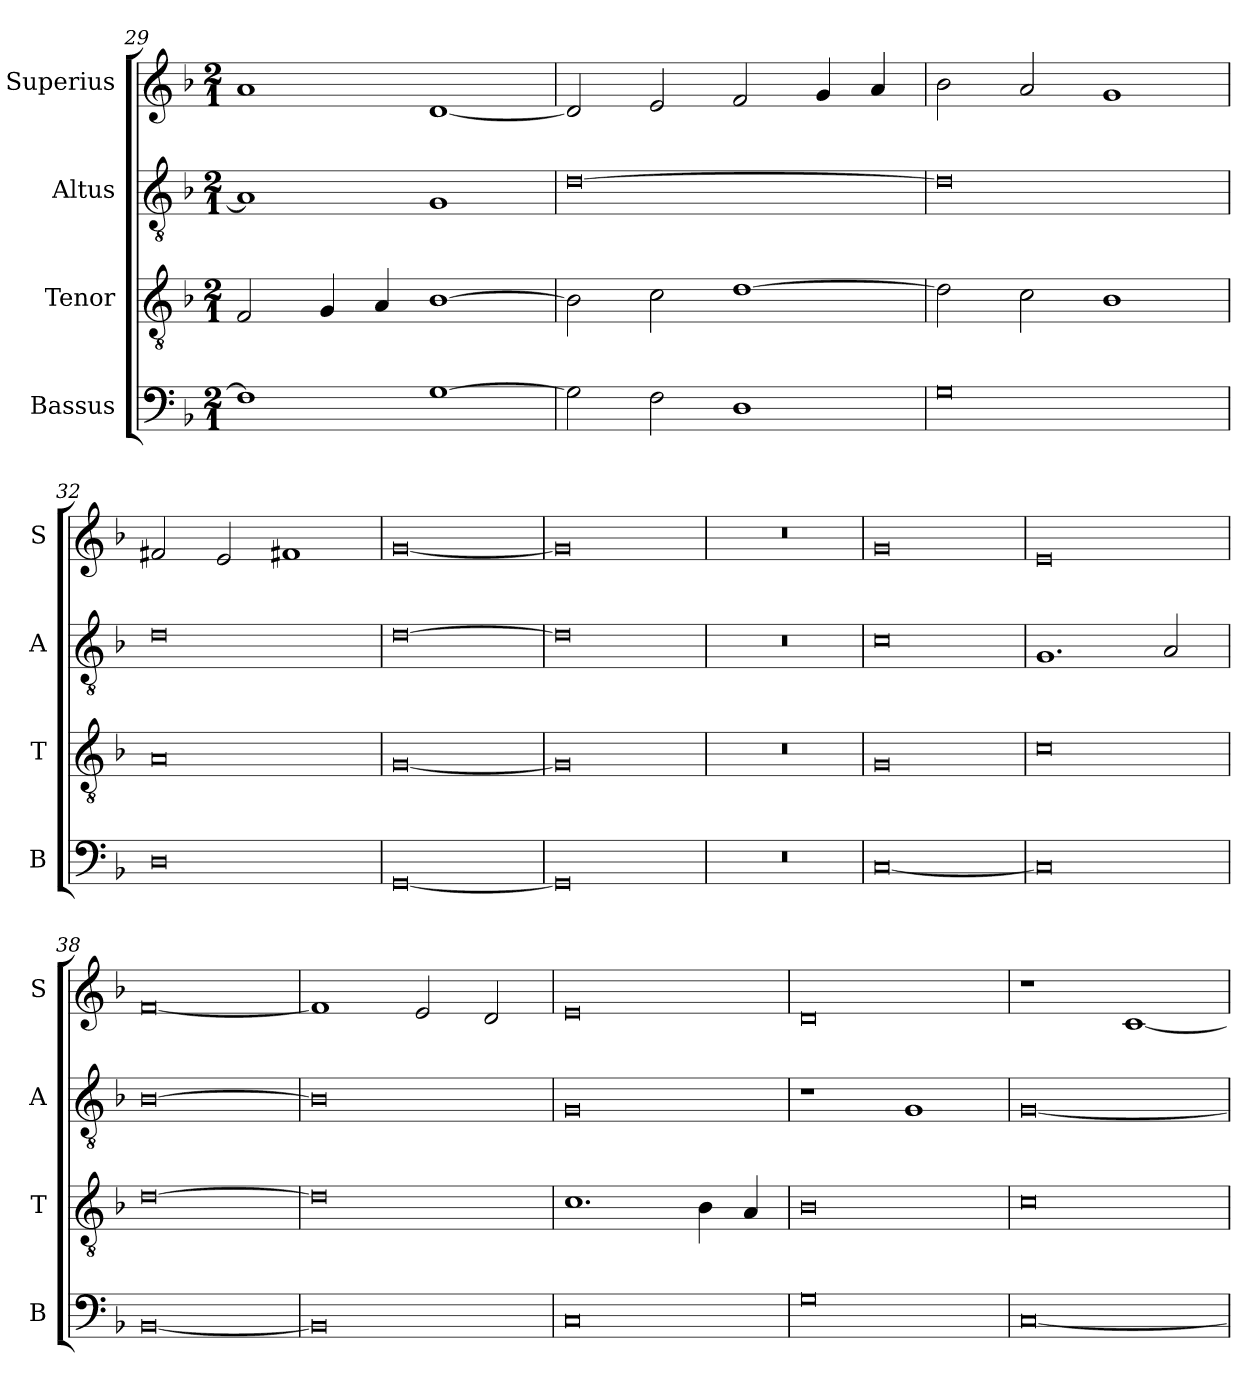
**kern	**kern	**kern	**kern
*part4	*part3	*part2	*part1
*staff4	*staff3	*staff2	*staff1
*I"Bassus	*I"Tenor	*I"Altus	*I"Superius
*I'B	*I'T	*I'A	*I'S
*clefF4	*clefGv2	*clefGv2	*clefG2
*k[b-]	*k[b-]	*k[b-]	*k[b-]
*M2/1	*M2/1	*M2/1	*M2/1
=29	=29	=29	=29
1F]	2F/	1A]	1a
.	4G/	.	.
.	4A/	.	.
[1G	[1B-	1G	[1d
=30	=30	=30	=30
2G\]	2B-\]	[0d	2d/]
2F\	2c\	.	2e/
1D	[1d	.	2f/
.	.	.	4g/
.	.	.	4a/
=31	=31	=31	=31
0G	2d\]	0d]	2b-\
.	2c\	.	2a/
.	1B-	.	1g
=32	=32	=32	=32
0D	0A	0d	2f#X/
.	.	.	2e/
.	.	.	1f#X
=33	=33	=33	=33
[0GG	[0G	[0d	[0g
=34	=34	=34	=34
0GG]	0G]	0d]	0g]
=35	=35	=35	=35
0r	0r	0r	0r
=36	=36	=36	=36
[0C	0G	0c	0g
=37	=37	=37	=37
0C]	0c	1.G	0e
.	.	2A/	.
=38	=38	=38	=38
[0BB-	[0d	[0B-	[0f
=39	=39	=39	=39
0BB-]	0d]	0B-]	1f]
.	.	.	2e/
.	.	.	2d/
=40	=40	=40	=40
0C	1.c	0G	0e
.	4B-\	.	.
.	4A/	.	.
=41	=41	=41	=41
0G	0B-	1r	0d
.	.	1G	.
=42	=42	=42	=42
[0C	0c	[0G	1r
.	.	.	[1c
=	=	=	=
*-	*-	*-	*-
